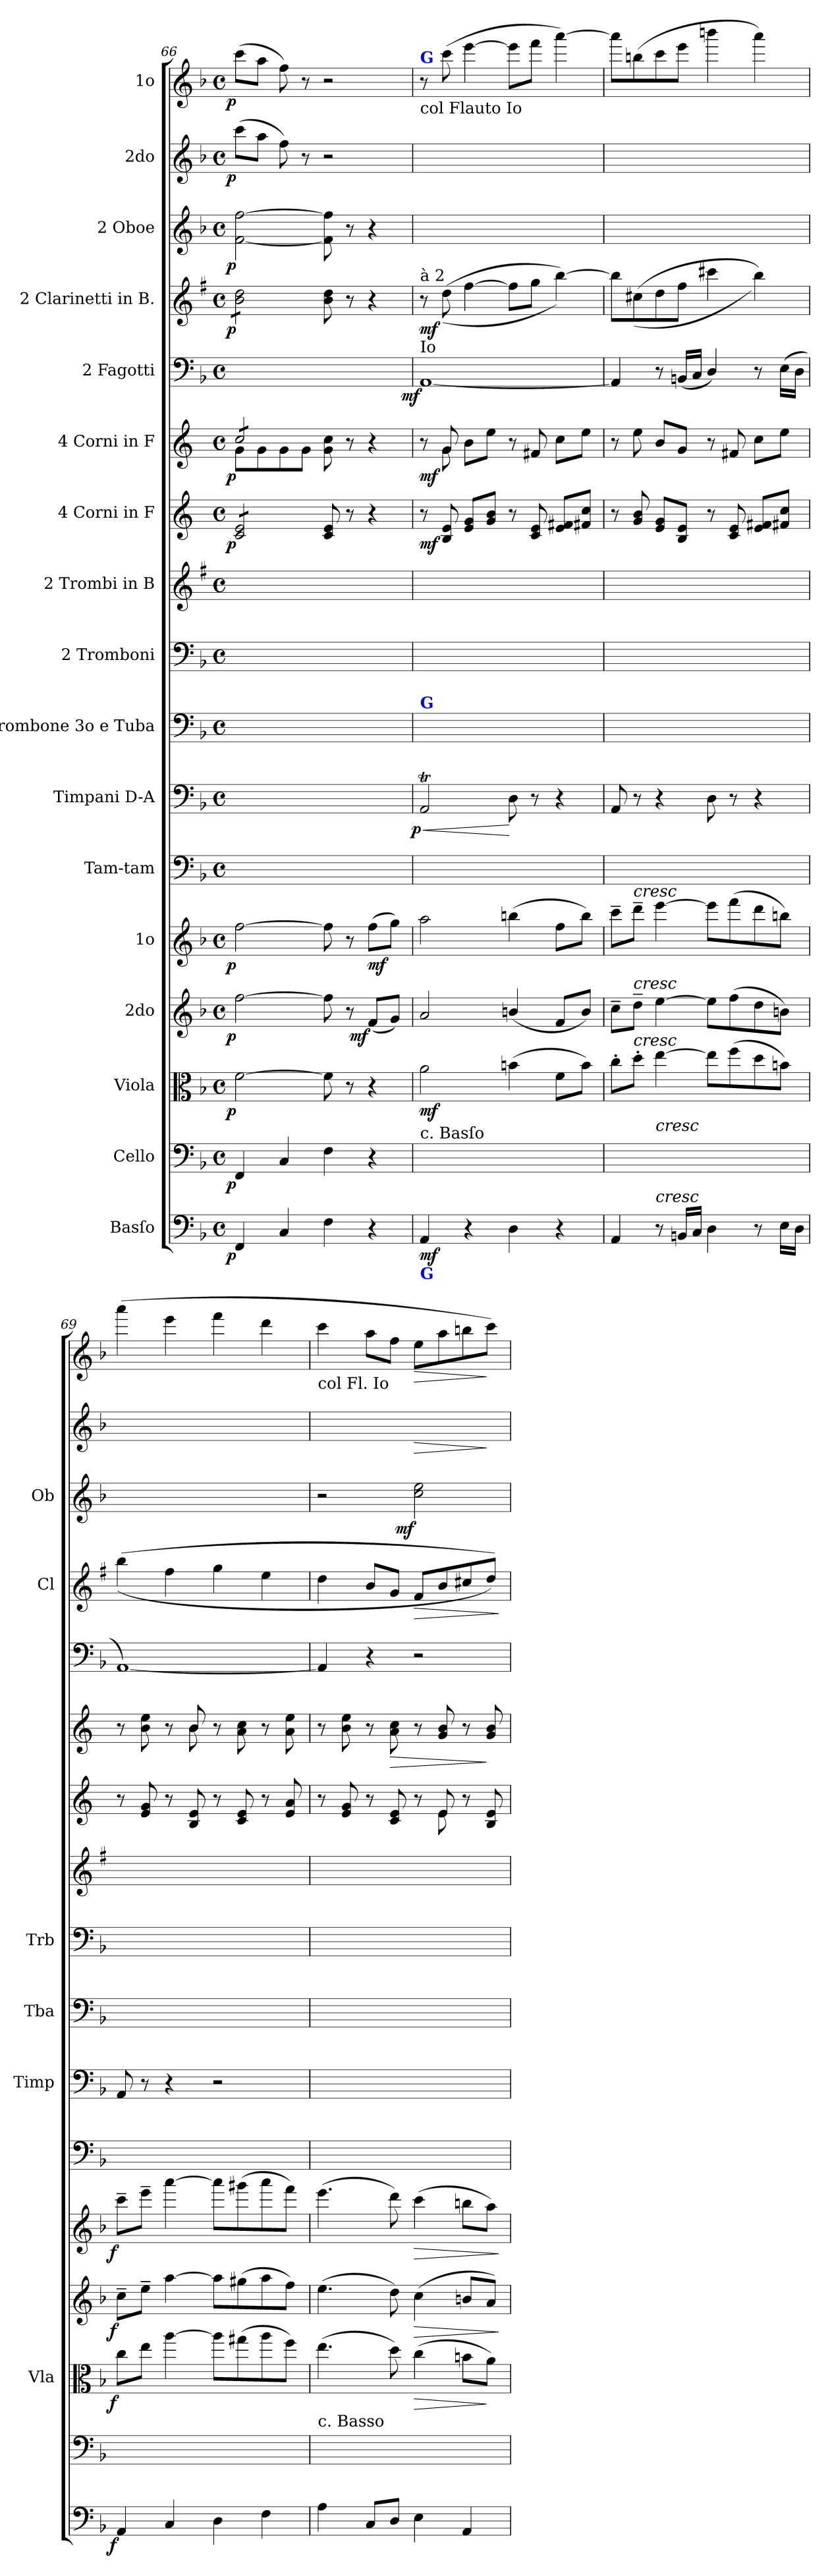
**kern	**dynam	**kern	**dynam	**kern	**dynam	**kern	**dynam	**kern	**dynam	**kern	**kern	**dynam	**kern	**kern	**kern	**kern	**dynam	**kern	**dynam	**kern	**dynam	**kern	**dynam	**kern	**dynam	**kern	**dynam	**kern	**dynam
*part17	*part17	*part16	*part16	*part15	*part15	*part14	*part14	*part13	*part13	*part12	*part11	*part11	*part10	*part9	*part8	*part7	*part7	*part6	*part6	*part5	*part5	*part4	*part4	*part3	*part3	*part2	*part2	*part1	*part1
*staff17	*staff17	*staff16	*staff16	*staff15	*staff15	*staff14	*staff14	*staff13	*staff13	*staff12	*staff11	*staff11	*staff10	*staff9	*staff8	*staff7	*staff7	*staff6	*staff6	*staff5	*staff5	*staff4	*staff4	*staff3	*staff3	*staff2	*staff2	*staff1	*staff1
*I"Basſo	*	*I"Cello	*	*I"Viola	*	*I"2do	*	*I"1o	*	*I"Tam-tam	*I"Timpani D-A	*	*I"Trombone 3o e Tuba	*I"2 Tromboni	*I"2 Trombi in B	*I"4 Corni in F	*	*I"4 Corni in F	*	*I"2 Fagotti	*	*I"2 Clarinetti in B.	*	*I"2 Oboe	*	*I"2do	*	*I"1o	*
*	*	*	*	*I'Vla	*	*	*	*	*	*	*I'Timp	*	*I'Tba	*I'Trb	*	*	*	*	*	*	*	*I'Cl	*	*I'Ob	*	*	*	*	*
*clefF4	*	*clefF4	*	*clefC3	*	*clefG2	*	*clefG2	*	*clefF4	*clefF4	*	*clefF4	*clefF4	*clefG2	*clefG2	*	*clefG2	*	*clefF4	*	*clefG2	*	*clefG2	*	*clefG2	*	*clefG2	*
*	*	*	*	*	*	*	*	*	*	*	*	*	*	*	*ITrd1c2	*ITrd4c7	*	*ITrd4c7	*	*	*	*ITrd1c2	*	*	*	*	*	*	*
*k[b-]	*	*k[b-]	*	*k[b-]	*	*k[b-]	*	*k[b-]	*	*k[b-]	*k[b-]	*	*k[b-]	*k[b-]	*k[b-]	*k[b-]	*	*k[b-]	*	*k[b-]	*	*k[b-]	*	*k[b-]	*	*k[b-]	*	*k[b-]	*
*d:	*	*d:	*	*d:	*	*d:	*	*d:	*	*d:	*d:	*	*d:	*d:	*d:	*d:	*	*d:	*	*d:	*	*d:	*	*d:	*	*d:	*	*d:	*
*M4/4	*	*M4/4	*	*M4/4	*	*M4/4	*	*M4/4	*	*M4/4	*M4/4	*	*M4/4	*M4/4	*M4/4	*M4/4	*	*M4/4	*	*M4/4	*	*M4/4	*	*M4/4	*	*M4/4	*	*M4/4	*
*met(c)	*	*met(c)	*	*met(c)	*	*met(c)	*	*met(c)	*	*met(c)	*met(c)	*	*met(c)	*met(c)	*met(c)	*met(c)	*	*met(c)	*	*met(c)	*	*met(c)	*	*met(c)	*	*met(c)	*	*met(c)	*
=66	=66	=66	=66	=66	=66	=66	=66	=66	=66	=66	=66	=66	=66	=66	=66	=66	=66	=66	=66	=66	=66	=66	=66	=66	=66	=66	=66	=66	=66
*	*	*	*	*	*	*	*	*	*	*	*	*	*	*	*	*	*	*^	*	*	*	*	*	*	*	*	*	*	*
!	!LO:DY:rj	!	!LO:DY:rj	!	!LO:DY:rj	!	!LO:DY:rj	!	!LO:DY:rj	!	!	!	!	!	!	!	!LO:DY:rj	!	!	!LO:DY:rj	!	!	!	!LO:DY:rj	!	!LO:DY:rj	!	!LO:DY:rj	!	!LO:DY:rj
*	*	*	*	*	*	*	*	*	*	*	*	*	*	*	*	*tremolo	*	*	*	*	*	*	*	*	*	*	*	*	*	*
*	*	*	*	*	*	*	*	*	*	*	*	*	*	*	*	*	*	*tremolo	*	*	*	*	*	*	*	*	*	*	*	*
*	*	*	*	*	*	*	*	*	*	*	*	*	*	*	*	*	*	*	*	*	*	*	*tremolo	*	*	*	*	*	*	*
4FF/	p	4FF/	p	[2f\	p	[2ff\	p	[2ff\	p	1ryy	1ryy	.	1ryy	1ryy	1ryy	8F/ 8A/L	p	8f/L	8c\L	p	1ryy	.	8a\ 8cc\L	p	[2f\ [2ff\	p	(>8ccc\L	p	(>8ccc\L	p
.	.	.	.	.	.	.	.	.	.	.	.	.	.	.	.	8F/ 8A/	.	8f/	8c\	.	.	.	8a\ 8cc\	.	.	.	8aa\J	.	8aa\J	.
4C/	.	4C/	.	.	.	.	.	.	.	.	.	.	.	.	.	8F/ 8A/	.	8f/	8c\	.	.	.	8a\ 8cc\	.	.	.	8ff\)	.	8ff\)	.
.	.	.	.	.	.	.	.	.	.	.	.	.	.	.	.	8F/ 8A/J	.	8f/J	8c\J	.	.	.	8a\ 8cc\J	.	.	.	8r	.	8r	.
*	*	*	*	*	*	*	*	*	*	*	*	*	*	*	*	*	*	*	*	*	*	*	*Xtremolo	*	*	*	*	*	*	*
*	*	*	*	*	*	*	*	*	*	*	*	*	*	*	*	*	*	*Xtremolo	*	*	*	*	*	*	*	*	*	*	*	*
*	*	*	*	*	*	*	*	*	*	*	*	*	*	*	*	*Xtremolo	*	*	*	*	*	*	*	*	*	*	*	*	*	*
4F\	.	4F\	.	8f\]	.	8ff\]	.	8ff\]	.	.	.	.	.	.	.	8F/ 8A/	.	8c\ 8f\	2ryy	.	.	.	8a\ 8cc\	.	8f]\ 8ff]\	.	2r	.	2r	.
.	.	.	.	8r	.	8r	.	8r	.	.	.	.	.	.	.	8r	.	8r	.	.	.	.	8r	.	8r	.	.	.	.	.
!	!	!	!	!	!	!	!LO:DY:rj	!	!	!	!	!	!	!	!	!	!	!	!	!	!	!	!	!	!	!	!	!	!	!
4r	.	4r	.	4r	.	(<8f/L	mf	(>8ff\L	mf	.	.	.	.	.	.	4r	.	4r	.	.	.	.	4r	.	4r	.	.	.	.	.
.	.	.	.	.	.	8g/J)	.	8gg\J)	.	.	.	.	.	.	.	.	.	.	.	.	.	.	.	.	.	.	.	.	.	.
=67	=67	=67	=67	=67	=67	=67	=67	=67	=67	=67	=67	=67	=67	=67	=67	=67	=67	=67	=67	=67	=67	=67	=67	=67	=67	=67	=67	=67	=67	=67
!	!	!	!	!	!	!	!	!	!	!	!	!	!	!	!	!	!	!	!	!	!	!	!	!	!	!	!	!	!LO:TX:a:B:color=blue:t=G	!
!	!	!	!	!	!	!	!	!	!	!	!	!	!	!	!	!	!	!	!	!	!	!	!	!	!	!	!LO:TX:a:t=col Flauto Io	!	!	!
!	!	!	!	!	!	!	!	!	!	!	!	!	!	!	!	!	!	!	!	!	!	!	!LO:TX:a:t=à 2	!	!	!	!	!	!	!
!	!	!	!	!	!	!	!	!	!	!	!	!	!	!	!	!	!	!	!	!	!LO:TX:a:t=Io	!	!	!	!	!	!	!	!	!
!	!	!	!	!	!	!	!	!	!	!	!	!	!LO:TX:a:B:color=blue:t=G	!	!	!	!	!	!	!	!	!	!	!	!	!	!	!	!	!
!	!	!LO:TX:a:t=c. Basſo	!	!	!	!	!	!	!	!	!	!	!	!	!	!	!	!	!	!	!	!	!	!	!	!	!	!	!	!
!LO:TX:b:B:color=blue:t=G	!	!	!	!	!	!	!	!	!	!	!	!	!	!	!	!	!	!	!	!	!	!	!	!	!	!	!	!	!	!
!	!	!	!	!	!	!	!	!	!	!	!	!LO:HP:b	!	!	!	!	!	!	!	!	!	!	!	!	!	!	!	!	!	!
!	!	!	!	!	!	!	!	!	!	!	!	!LO:DY:n=1:rj	!	!	!	!	!	!	!	!	!	!LO:DY:rj	!	!	!	!	!	!	!	!
4AA/	mf	4AA/yy	.	2a\	mf	2a/	.	2aa\	.	1ryy	2AAt/	< p	1ryy	1ryy	1ryy	8r	mf	8r	8ryy	mf	[1AA	mf	8r	mf	1ryy	.	8ryy	.	8r	.
.	.	.	.	.	.	.	.	.	.	.	.	.	.	.	.	8E/ 8A/	.	8c/	8c\	.	.	.	(<(>8cc\	.	.	.	(>8ccc\yy	.	(>8ccc\	.
4r	.	4ryy	.	.	.	.	.	.	.	.	.	.	.	.	.	8A/ 8c/L	.	8e\L	4ryy	.	.	.	[4ee\	.	.	.	[4eee\yy	.	[4eee\	.
.	.	.	.	.	.	.	.	.	.	.	.	.	.	.	.	8c/ 8e/J	.	8a\J	.	.	.	.	.	.	.	.	.	.	.	.
4D\	.	4D\yy	.	(>4bn\	.	(<4bn/	.	(>4bbn\	.	.	8D\	[	.	.	.	8r	.	8r	2ryy	.	.	.	8ee\L]	.	.	.	8eee\Lyy]	.	8eee\L]	.
.	.	.	.	.	.	.	.	.	.	.	8r	.	.	.	.	8F/ 8A/	.	8Bn/	.	.	.	.	8ff\J	.	.	.	8fff\Jyy	.	8fff\J	.
4r	.	4ryy	.	8f\L	.	8f/L	.	8ff\L	.	.	4r	.	.	.	.	8A/ 8Bn/L	.	8f\L	.	.	.	.	[4aa\))	.	.	.	[4aaa\yy)	.	[4aaa\)	.
.	.	.	.	8b\J)	.	8b/J)	.	8bb\J)	.	.	.	.	.	.	.	8Bn/ 8f/J	.	8a\J	.	.	.	.	.	.	.	.	.	.	.	.
*	*	*	*	*	*	*	*	*	*	*	*	*	*	*	*	*	*	*v	*v	*	*	*	*	*	*	*	*	*	*	*
=68	=68	=68	=68	=68	=68	=68	=68	=68	=68	=68	=68	=68	=68	=68	=68	=68	=68	=68	=68	=68	=68	=68	=68	=68	=68	=68	=68	=68	=68
4AA/	.	4AA/yy	.	8cc'>\L	.	8cc~>\L	.	8ccc~>\L	.	1ryy	8AA/	.	1ryy	1ryy	1ryy	8r	.	8r	.	4AA/]	.	8aa\L]	.	1ryy	.	8aaa\Lyy]	.	8aaa\L]	.
!	!	!	!	!	!	!	!	!LO:TX:i:t=cresc	!	!	!	!	!	!	!	!	!	!	!	!	!	!	!	!	!	!	!	!	!
!	!	!	!	!	!	!LO:TX:i:t=cresc	!	!	!	!	!	!	!	!	!	!	!	!	!	!	!	!	!	!	!	!	!	!	!
!	!	!	!	!LO:TX:i:t=cresc	!	!	!	!	!	!	!	!	!	!	!	!	!	!	!	!	!	!	!	!	!	!	!	!	!
.	.	.	.	8dd'>\J	.	8dd~>\J	.	8ddd~>\J	.	.	8r	.	.	.	.	8c/ 8e/	.	8a\	.	.	.	(<(>8bn\	.	.	.	(>8bbn\yy	.	(>8bbn\	.
!	!	!LO:TX:i:t=cresc	!	!	!	!	!	!	!	!	!	!	!	!	!	!	!	!	!	!	!	!	!	!	!	!	!	!	!
!LO:TX:i:t=cresc	!	!	!	!	!	!	!	!	!	!	!	!	!	!	!	!	!	!	!	!	!	!	!	!	!	!	!	!	!
8r	.	8ryy	.	[4ee\	.	[4ee\	.	[4eee\	.	.	4r	.	.	.	.	8A/ 8c/L	.	8e/L	.	8r	.	8cc\	.	.	.	8ccc\yy	.	8ccc\	.
16BBn/LL	.	16BBn/LLyy	.	.	.	.	.	.	.	.	.	.	.	.	.	8E/ 8A/J	.	8c/J	.	(<16BBn/LL	.	8ee\J	.	.	.	8eee\Jyy	.	8eee\J	.
16C/JJ	.	16C/JJyy	.	.	.	.	.	.	.	.	.	.	.	.	.	.	.	.	.	16C/JJ	.	.	.	.	.	.	.	.	.
4D\	.	4D\yy	.	8ee\L]	.	8ee\L]	.	8eee\L]	.	.	8D\	.	.	.	.	8r	.	8r	.	4D/)	.	4bbn\	.	.	.	4bbbn\yy	.	4bbbn\	.
.	.	.	.	(>8ff\	.	(>8ff\	.	(>8fff\	.	.	8r	.	.	.	.	8F/ 8A/	.	8Bn/	.	.	.	.	.	.	.	.	.	.	.
8r	.	8ryy	.	8dd\	.	8dd\	.	8ddd\	.	.	4r	.	.	.	.	8A/ 8Bn/L	.	8f\L	.	8r	.	4aa\))	.	.	.	4aaa\yy)	.	4aaa\)	.
16E\LL	.	16E\LLyy	.	8bn\J)	.	8bn\J)	.	8bbn\J)	.	.	.	.	.	.	.	8Bn/ 8f/J	.	8a\J	.	(>16E\LL	.	.	.	.	.	.	.	.	.
16D\JJ	.	16D\JJyy	.	.	.	.	.	.	.	.	.	.	.	.	.	.	.	.	.	16D\JJ	.	.	.	.	.	.	.	.	.
=69	=69	=69	=69	=69	=69	=69	=69	=69	=69	=69	=69	=69	=69	=69	=69	=69	=69	=69	=69	=69	=69	=69	=69	=69	=69	=69	=69	=69	=69
*	*	*	*	*	*	*	*	*	*	*	*	*	*	*	*	*	*	*^	*	*	*	*	*	*	*	*	*	*	*
!	!LO:DY:rj	!	!	!	!LO:DY:rj	!	!LO:DY:rj	!	!LO:DY:rj	!	!	!	!	!	!	!	!	!	!	!	!	!	!	!	!	!	!	!	!	!
4AA/	f	4AA/yy	.	8cc\L	f	8cc~>\L	f	8ccc~>\L	f	1ryy	8AA/	.	1ryy	1ryy	1ryy	8r	.	8r	4ryy	.	[1AA)	.	(<(>4aa\	.	1ryy	.	(>4aaa\yy	.	(>4aaa\	.
.	.	.	.	8ee\J	.	8ee~>\J	.	8eee~>\J	.	.	8r	.	.	.	.	8A/ 8c/	.	8e\ 8a\	.	.	.	.	.	.	.	.	.	.	.	.
4C/	.	4C/yy	.	[4aa\	.	[4aa\	.	[4aaa\	.	.	4r	.	.	.	.	8r	.	8r	8ryy	.	.	.	4ee\	.	.	.	4eee\yy	.	4eee\	.
.	.	.	.	.	.	.	.	.	.	.	.	.	.	.	.	8E/ 8A/	.	8e/	8e\	.	.	.	.	.	.	.	.	.	.	.
4D\	.	4D\yy	.	8aa\L]	.	8aa\L]	.	8aaa\L]	.	.	2r	.	.	.	.	8r	.	8r	2ryy	.	.	.	4ff\	.	.	.	4fff\yy	.	4fff\	.
.	.	.	.	(>8gg#X\	.	(>8gg#X\	.	(>8ggg#X\	.	.	.	.	.	.	.	8F/ 8A/	.	8d\ 8f\	.	.	.	.	.	.	.	.	.	.	.	.
4F\	.	4F\yy	.	8aa\	.	8aa\	.	8aaa\	.	.	.	.	.	.	.	8r	.	8r	.	.	.	.	4dd\	.	.	.	4ddd\yy	.	4ddd\	.
.	.	.	.	8ff\J)	.	8ff\J)	.	8fff\J)	.	.	.	.	.	.	.	8A/ 8d/	.	8d\ 8a\	.	.	.	.	.	.	.	.	.	.	.	.
*	*	*	*	*	*	*	*	*	*	*	*	*	*	*	*	*	*	*v	*v	*	*	*	*	*	*	*	*	*	*	*
=70	=70	=70	=70	=70	=70	=70	=70	=70	=70	=70	=70	=70	=70	=70	=70	=70	=70	=70	=70	=70	=70	=70	=70	=70	=70	=70	=70	=70	=70
*	*	*	*	*	*	*	*	*	*	*	*	*	*	*	*	*^	*	*	*	*	*	*	*	*	*	*	*	*	*
!	!	!	!	!	!	!	!	!	!	!	!	!	!	!	!	!	!	!	!	!	!	!	!	!	!	!	!LO:TX:a:t=col Fl. Io	!	!	!
!	!	!LO:TX:a:t=c. Basso	!	!	!	!	!	!	!	!	!	!	!	!	!	!	!	!	!	!	!	!	!	!	!	!	!	!	!	!
4A\	.	4A\yy	.	(>4.ee\	.	(>4.ee\	.	(>4.eee\	.	1ryy	1ryy	.	1ryy	1ryy	1ryy	8r	2ryy	.	8r	.	4AA/]	.	4cc\	.	2r	.	4ccc\yy	.	4ccc\	.
.	.	.	.	.	.	.	.	.	.	.	.	.	.	.	.	8A/ 8c/	.	.	8e\ 8a\	.	.	.	.	.	.	.	.	.	.	.
8C/L	.	8C/Lyy	.	.	.	.	.	.	.	.	.	.	.	.	.	8r	.	.	8r	.	4r	.	8a/L	.	.	.	8aa\Lyy	.	8aa\L	.
!	!	!	!	!	!	!	!	!	!	!	!	!	!	!	!	!	!	!	!	!LO:HP:b	!	!	!	!	!	!	!	!	!	!
8D/J	.	8D/Jyy	.	8dd\)	.	8dd\)	.	8ddd\)	.	.	.	.	.	.	.	8F/ 8A/	.	.	8d\ 8f\	>	.	.	8f/J	.	.	.	8ff\Jyy	.	8ff\J	.
!	!	!	!	!	!LO:HP:b	!	!LO:HP:b	!	!LO:HP:b	!	!	!	!	!	!	!	!	!	!	!	!	!	!	!LO:HP:b	!	!LO:DY:rj	!	!LO:HP:b	!	!LO:HP:b
4E\	.	4E\yy	.	(>4cc\	>	(>4cc\	>	(>4ccc\	>	.	.	.	.	.	.	8r	8ryy	.	8r	.	2r	.	8e/L	>	2cc\ 2ee\	mf	8ee\Lyy	>	8ee\L	>
.	.	.	.	.	.	.	.	.	.	.	.	.	.	.	.	8A/	8A\	.	8c/ 8e/	.	.	.	8a/	.	.	.	8aa\yy	.	8aa\	.
4AA/	.	4AA/yy	.	8bn\L	.	8bn/L	.	8bbn\L	.	.	.	.	.	.	.	8r	4ryy	.	8r	.	.	.	8bn/	.	.	.	8bbn\yy	.	8bbn\	.
.	.	.	.	8a\J)	]	8a/J)	.	8aa\J)	.	.	.	.	.	.	.	8E/ 8A/	.	.	8c/ 8e/	]	.	.	8cc/J))	.	.	.	8ccc\Jyy)	]	8ccc\J)	]
*	*	*	*	*	*	*	*	*	*	*	*	*	*	*	*	*v	*v	*	*	*	*	*	*	*	*	*	*	*	*	*
.	.	.	.	.	.	.	]	.	]	.	.	.	.	.	.	.	.	.	.	.	.	.	]	.	.	.	.	.	.
=	=	=	=	=	=	=	=	=	=	=	=	=	=	=	=	=	=	=	=	=	=	=	=	=	=	=	=	=	=
*-	*-	*-	*-	*-	*-	*-	*-	*-	*-	*-	*-	*-	*-	*-	*-	*-	*-	*-	*-	*-	*-	*-	*-	*-	*-	*-	*-	*-	*-
